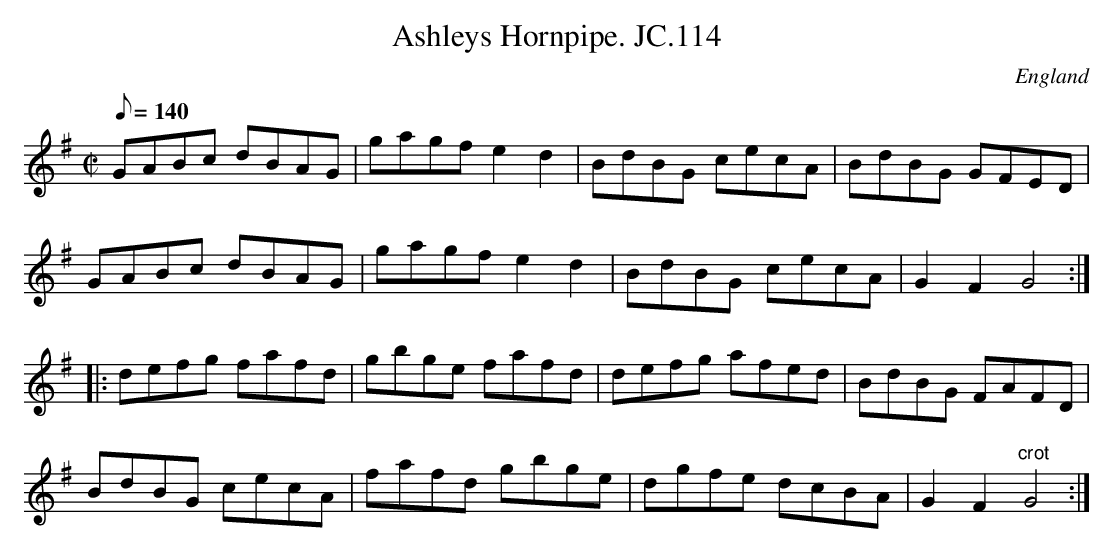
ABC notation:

X:1
T:Ashleys Hornpipe. JC.114
M:C|
L:1/8
Q:140
O:England
K:G
GABc dBAG|gagfe2d2|BdBG cecA|BdBG GFED|!
GABc dBAG|gagfe2d2|BdBG cecA|G2F2G4:|!
|:defg fafd|gbge fafd|defg afed|BdBG FAFD|!
BdBG cecA|fafd gbge|dgfe dcBA|G2F2"crot"G4:|]
